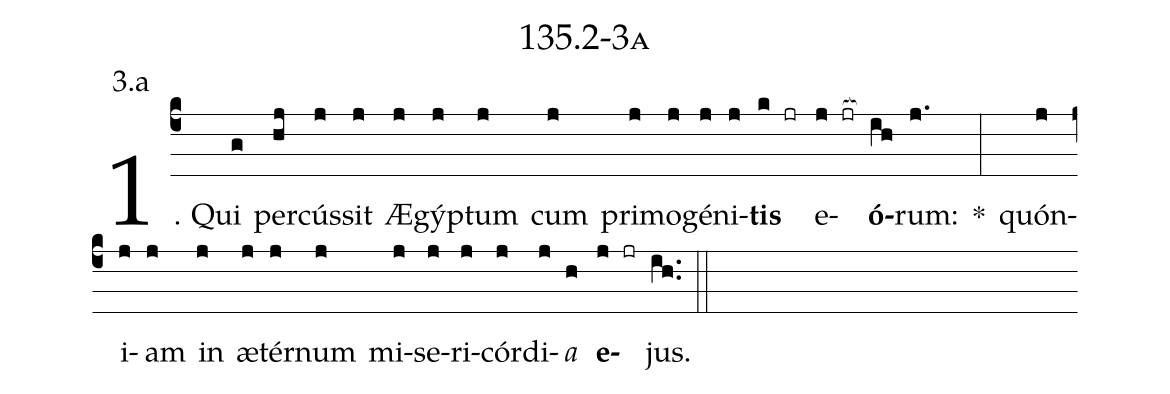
name: 135.2-3a;
annotation: 3.a;
%%
(c4)1. Qui(g) per(hj)cús(j)sit(j) Æ(j)gýp(j)tum(j) cum(j) pri(j)mo(j)gé(j)ni(j)<b>tis</b>(k jr) e(j jr[ocb:1{])<b>ó</b>(ih[ocb:0}])rum:(j.) *(:) quón(j)i(j)am(j) in(j) æ(j)tér(j)num(j) mi(j)se(j)ri(j)cór(j)di(j)<i>a</i>(h) <b>e</b>(j jr)jus.(ih..) (::)
